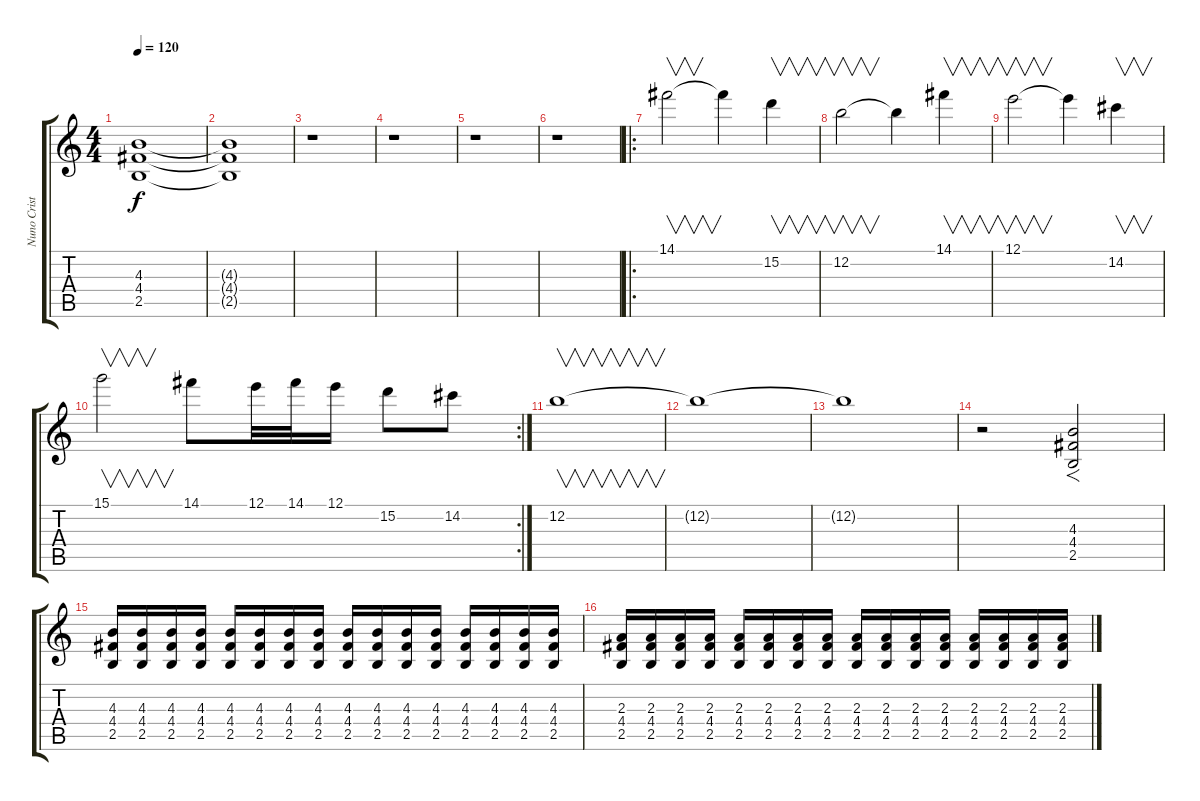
\track ("Nuno Cristóvão" "Nuno Crist") {instrument electricguitarclean}
\staff {score tabs}
\tuning (E4 B3 G3 D3 A2 E2) {hide}
\ts (4 4)
\tempo 120
\clef g2
\ks c
(4.3 4.4 2.5).1{dy f} |
(4.3{t} 4.4{t} 2.5{t}).1 |
r.1 |
r.1 |
r.1 |
r.1 |
\ro
14.1.2{v instrument acousticguitarsteel} 14.1{t}.4 15.2.4{v} |
12.2.2{v} 12.2{t}.4 14.1.4{v} |
12.1.2{v} 12.1{t}.4 14.2.4{v} |
\rc 2
15.1.2{v} 14.1.8 12.1.32 14.1.32 12.1.16 15.2.8 14.2.8 |
12.2.1{v} |
12.2{t}.1 |
12.2{t}.1 |
r.2{instrument overdrivenguitar} (4.3 4.4 2.5).2{f} |
(4.3 4.4 2.5).16 (4.3 4.4 2.5).16 (4.3 4.4 2.5).16 (4.3 4.4 2.5).16 (4.3 4.4 2.5).16 (4.3 4.4 2.5).16 (4.3 4.4 2.5).16 (4.3 4.4 2.5).16 (4.3 4.4 2.5).16 (4.3 4.4 2.5).16 (4.3 4.4 2.5).16 (4.3 4.4 2.5).16 (4.3 4.4 2.5).16 (4.3 4.4 2.5).16 (4.3 4.4 2.5).16 (4.3 4.4 2.5).16 |
(2.3 4.4 2.5).16 (2.3 4.4 2.5).16 (2.3 4.4 2.5).16 (2.3 4.4 2.5).16 (2.3 4.4 2.5).16 (2.3 4.4 2.5).16 (2.3 4.4 2.5).16 (2.3 4.4 2.5).16 (2.3 4.4 2.5).16 (2.3 4.4 2.5).16 (2.3 4.4 2.5).16 (2.3 4.4 2.5).16 (2.3 4.4 2.5).16 (2.3 4.4 2.5).16 (2.3 4.4 2.5).16 (2.3 4.4 2.5).16
